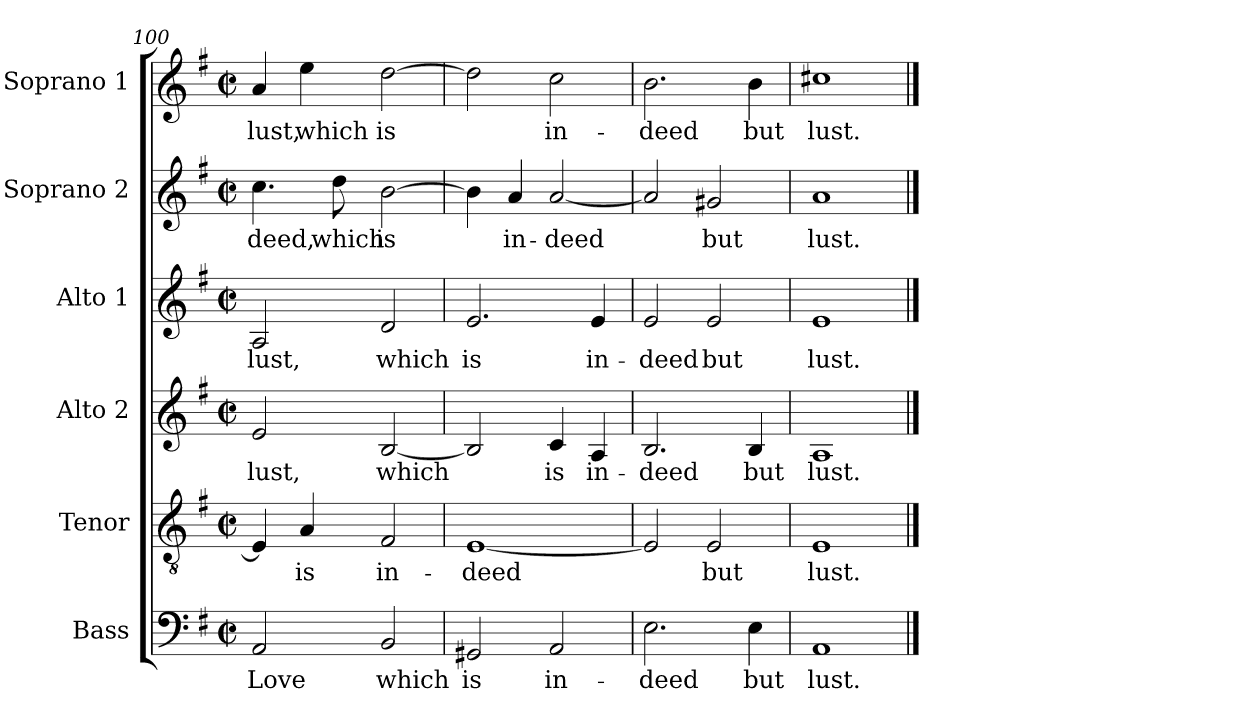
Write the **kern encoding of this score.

**kern	**text	**kern	**text	**kern	**text	**kern	**text	**kern	**text	**kern	**text
*part6	*part6	*part5	*part5	*part4	*part4	*part3	*part3	*part2	*part2	*part1	*part1
*staff6	*staff6	*staff5	*staff5	*staff4	*staff4	*staff3	*staff3	*staff2	*staff2	*staff1	*staff1
*I"Bass	*	*I"Tenor	*	*I"Alto 2	*	*I"Alto 1	*	*I"Soprano 2	*	*I"Soprano 1	*
*I'B	*	*I'T	*	*I'A 2	*	*I'A 1	*	*I'S 2	*	*I'S 1	*
*clefF4	*	*clefGv2	*	*clefG2	*	*clefG2	*	*clefG2	*	*clefG2	*
*k[f#]	*	*k[f#]	*	*k[f#]	*	*k[f#]	*	*k[f#]	*	*k[f#]	*
*G:	*	*G:	*	*G:	*	*G:	*	*G:	*	*G:	*
*M2/2	*	*M2/2	*	*M2/2	*	*M2/2	*	*M2/2	*	*M2/2	*
*met(c|)	*	*met(c|)	*	*met(c|)	*	*met(c|)	*	*met(c|)	*	*met(c|)	*
=100	=100	=100	=100	=100	=100	=100	=100	=100	=100	=100	=100
2AA/	Love	4E/]	.	2e/	lust,	2A/	lust,	4.cc\	-deed,	4a/	lust,
.	.	4A/	is	.	.	.	.	.	.	4ee\	which
.	.	.	.	.	.	.	.	8dd\	which	.	.
2BB/	which	2F#/	in-	[2B/	which	2d/	which	[2b\	is	[2dd\	is
=101	=101	=101	=101	=101	=101	=101	=101	=101	=101	=101	=101
2GG#X/	is	[1E	-deed	2B/]	.	2.e/	is	4b\]	.	2dd\]	.
.	.	.	.	.	.	.	.	4a/	in-	.	.
2AA/	in-	.	.	4c/	is	.	.	[2a/	-deed	2cc\	in-
.	.	.	.	4A/	in-	4e/	in-	.	.	.	.
=102	=102	=102	=102	=102	=102	=102	=102	=102	=102	=102	=102
2.E\	-deed	2E/]	.	2.B/	-deed	2e/	-deed	2a/]	.	2.b\	-deed
.	.	2E/	but	.	.	2e/	but	2g#X/	but	.	.
4E\	but	.	.	4B/	but	.	.	.	.	4b\	but
=103	=103	=103	=103	=103	=103	=103	=103	=103	=103	=103	=103
1AA	lust.	1E	lust.	1A	lust.	1e	lust.	1a	lust.	1cc#X	lust.
==	==	==	==	==	==	==	==	==	==	==	==
*-	*-	*-	*-	*-	*-	*-	*-	*-	*-	*-	*-
